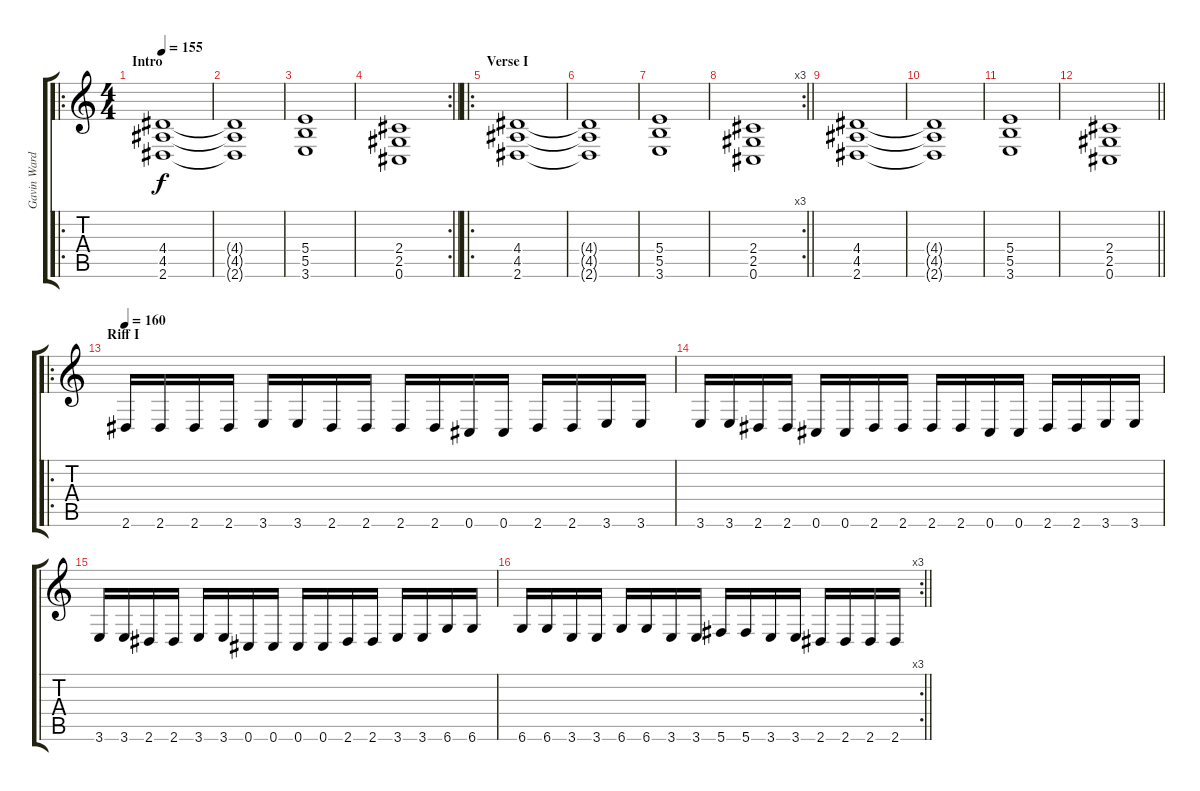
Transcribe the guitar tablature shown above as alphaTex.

\track ("Gavin Ward" "Gavin Ward") {instrument distortionguitar}
\staff {score tabs}
\tuning (Db4 Ab3 E3 B2 Gb2 Db2) {hide}
\ro
\ts (4 4)
\section ("" "Intro")
\tempo 155
\clef g2
\ks c
(4.4 4.5 2.6).1{dy f balance 8 instrument distortionguitar} |
(4.4{t} 4.5{t} 2.6{t}).1 |
(5.4 5.5 3.6).1 |
\rc 2
\barLineRight lightlight
(2.4 2.5 0.6).1 |
\ro
\section ("" "Verse I")
(4.4 4.5 2.6).1 |
(4.4{t} 4.5{t} 2.6{t}).1 |
(5.4 5.5 3.6).1 |
\rc 3
\barLineRight lightlight
(2.4 2.5 0.6).1 |
(4.4 4.5 2.6).1 |
(4.4{t} 4.5{t} 2.6{t}).1 |
(5.4 5.5 3.6).1 |
\barLineRight lightlight
(2.4 2.5 0.6).1 |
\ro
\section ("" "Riff I")
\tempo 160
2.6.16{balance 4} 2.6.16 2.6.16 2.6.16 3.6.16 3.6.16 2.6.16 2.6.16 2.6.16 2.6.16 0.6.16 0.6.16 2.6.16 2.6.16 3.6.16 3.6.16 |
3.6.16 3.6.16 2.6.16 2.6.16 0.6.16 0.6.16 2.6.16 2.6.16 2.6.16 2.6.16 0.6.16 0.6.16 2.6.16 2.6.16 3.6.16 3.6.16 |
3.6.16 3.6.16 2.6.16 2.6.16 3.6.16 3.6.16 0.6.16 0.6.16 0.6.16 0.6.16 2.6.16 2.6.16 3.6.16 3.6.16 6.6.16 6.6.16 |
\rc 3
\barLineRight lightlight
6.6.16 6.6.16 3.6.16 3.6.16 6.6.16 6.6.16 3.6.16 3.6.16 5.6.16 5.6.16 3.6.16 3.6.16 2.6.16 2.6.16 2.6.16 2.6.16
